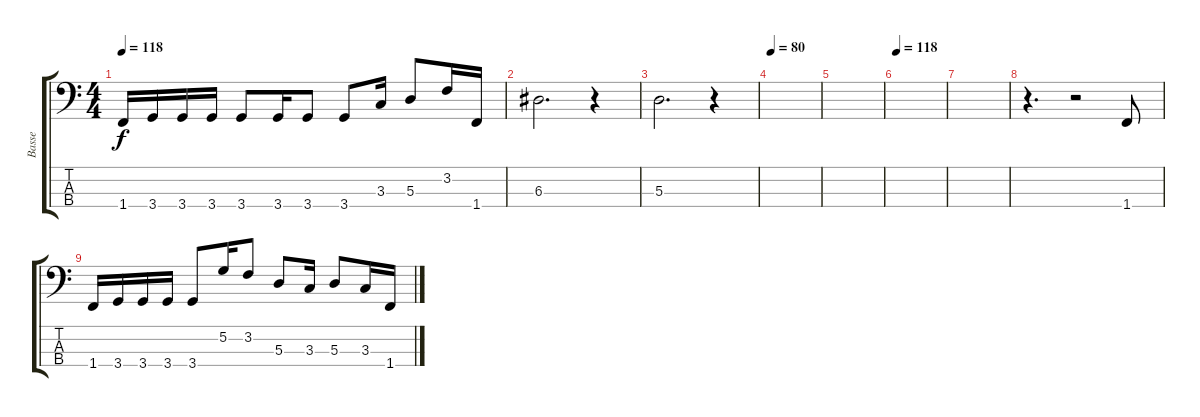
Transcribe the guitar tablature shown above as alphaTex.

\track ("Basse" "Basse") {instrument electricbassfinger}
\staff {score tabs}
\tuning (G2 D2 A1 E1) {hide}
\ts (4 4)
\tempo 118
\clef f4
\ks c
1.4.16{dy f} 3.4.16 3.4.16 3.4.16 3.4.8 3.4.16 3.4.8 3.4.8 3.3.16 5.3.8 3.2.16 1.4.16 |
6.3.2{d} r.4 |
5.3.2{d} r.4 |
\tempo 80
|
|
\tempo 118
|
|
r.4{d} r.2 1.4.8 |
1.4.16 3.4.16 3.4.16 3.4.16 3.4.8 5.2.16 3.2.8 5.3.8 3.3.16 5.3.8 3.3.16 1.4.16
